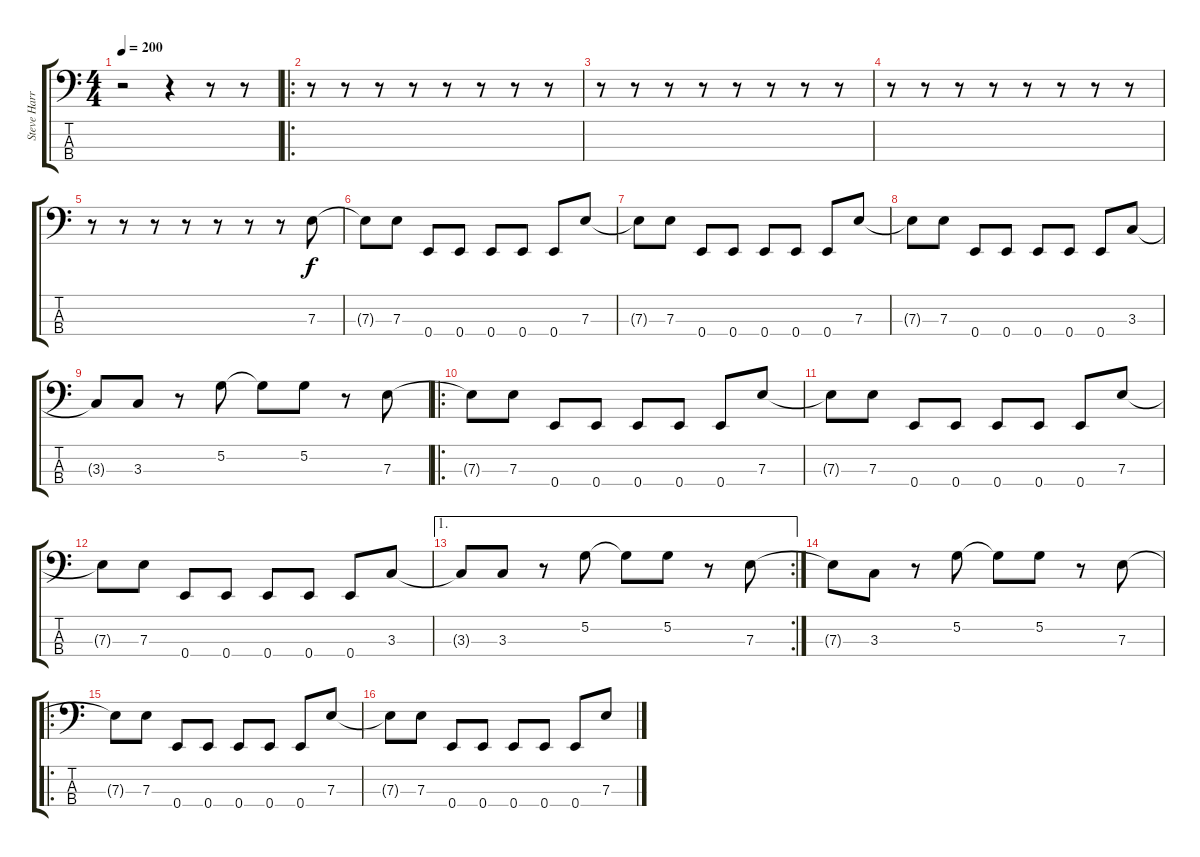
\track ("Steve Harris" "Steve Harr") {instrument electricbassfinger}
\staff {score tabs}
\tuning (G2 D2 A1 E1) {hide}
\ts (4 4)
\tempo 200
\clef f4
\ks c
r.2{dy f instrument electricbassfinger} r.4 r.8 r.8 |
\ro
r.8 r.8 r.8 r.8 r.8 r.8 r.8 r.8 |
r.8 r.8 r.8 r.8 r.8 r.8 r.8 r.8 |
r.8 r.8 r.8 r.8 r.8 r.8 r.8 r.8 |
r.8 r.8 r.8 r.8 r.8 r.8 r.8 7.3.8 |
7.3{t}.8 7.3.8 0.4.8 0.4.8 0.4.8 0.4.8 0.4.8 7.3.8 |
7.3{t}.8 7.3.8 0.4.8 0.4.8 0.4.8 0.4.8 0.4.8 7.3.8 |
7.3{t}.8 7.3.8 0.4.8 0.4.8 0.4.8 0.4.8 0.4.8 3.3.8 |
3.3{t}.8 3.3.8 r.8 5.2.8 5.2{t}.8 5.2.8 r.8 7.3.8 |
\ro
7.3{t}.8 7.3.8 0.4.8 0.4.8 0.4.8 0.4.8 0.4.8 7.3.8 |
7.3{t}.8 7.3.8 0.4.8 0.4.8 0.4.8 0.4.8 0.4.8 7.3.8 |
7.3{t}.8 7.3.8 0.4.8 0.4.8 0.4.8 0.4.8 0.4.8 3.3.8 |
\ae 1
\rc 2
3.3{t}.8 3.3.8 r.8 5.2.8 5.2{t}.8 5.2.8 r.8 7.3.8 |
7.3{t}.8 3.3.8 r.8 5.2.8 5.2{t}.8 5.2.8 r.8 7.3.8 |
\ro
7.3{t}.8 7.3.8 0.4.8 0.4.8 0.4.8 0.4.8 0.4.8 7.3.8 |
7.3{t}.8 7.3.8 0.4.8 0.4.8 0.4.8 0.4.8 0.4.8 7.3.8
